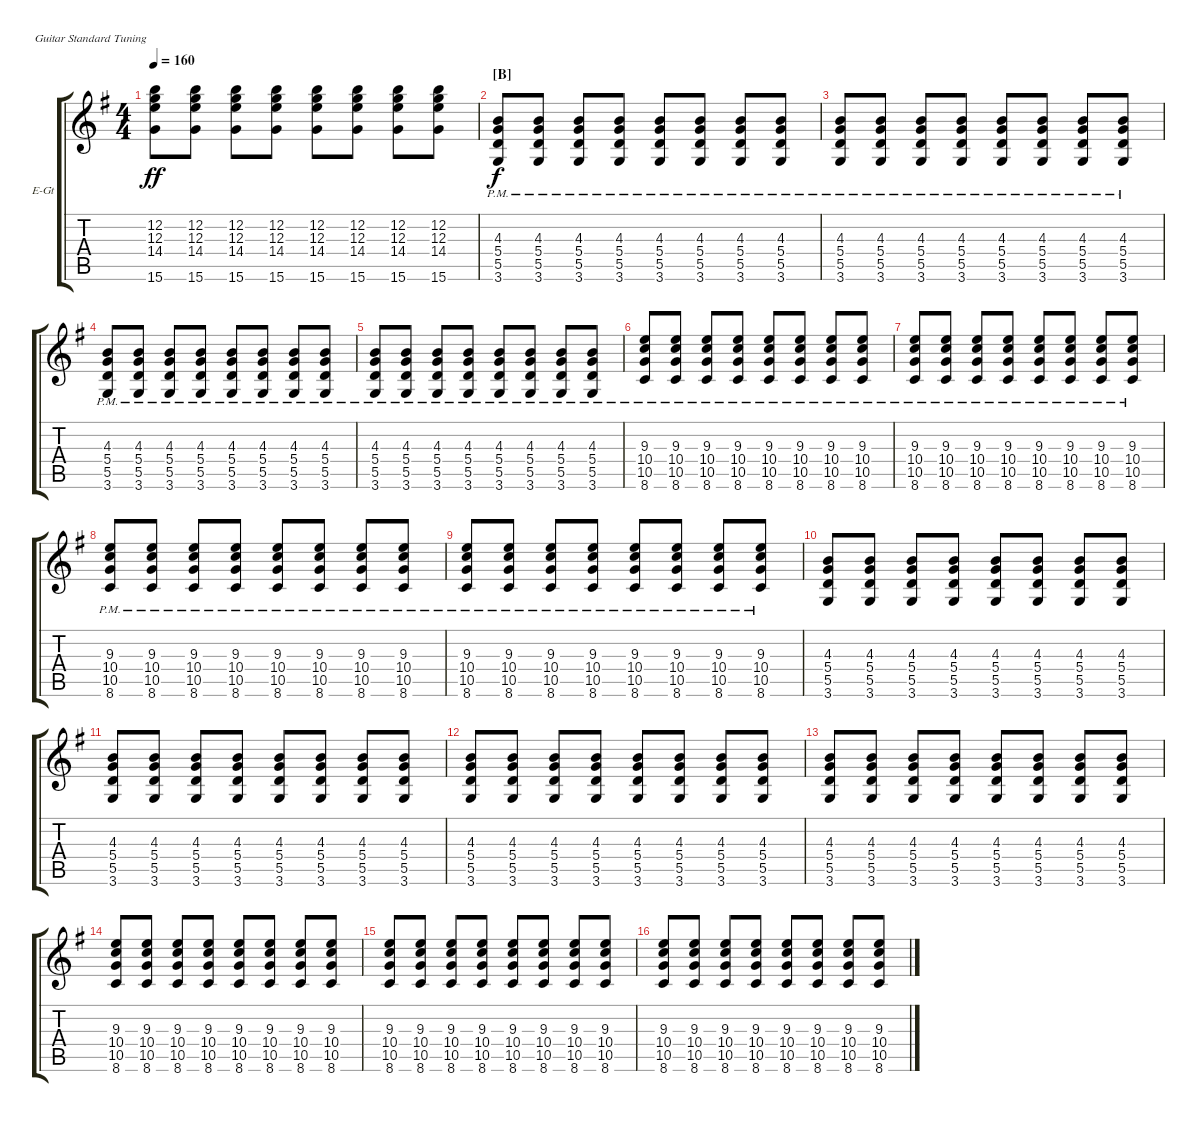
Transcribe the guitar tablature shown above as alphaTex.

\bracketExtendMode groupsimilarinstruments
\firstSystemTrackNameOrientation horizontal
\otherSystemsTrackNameOrientation horizontal
\track ("Albert Hammond Jr." "E-Gt") {instrument overdrivenguitar}
\staff {score tabs}
\tuning (E4 B3 G3 D3 A2 E2)
\ts (4 4)
\tempo 160
\clef g2
\ks g
(12.2 12.3 14.4 15.6).8{dy ff} (12.2 12.3 14.4 15.6).8 (12.2 12.3 14.4 15.6).8 (12.2 12.3 14.4 15.6).8 (12.2 12.3 14.4 15.6).8 (12.2 12.3 14.4 15.6).8 (12.2 12.3 14.4 15.6).8 (12.2 12.3 14.4 15.6).8 |
\section ("B" "")
(4.3{pm} 5.4{pm} 5.5{pm} 3.6{pm}).8{dy f} (4.3{pm} 5.4{pm} 5.5{pm} 3.6{pm}).8 (4.3{pm} 5.4{pm} 5.5{pm} 3.6{pm}).8 (4.3{pm} 5.4{pm} 5.5{pm} 3.6{pm}).8 (4.3{pm} 5.4{pm} 5.5{pm} 3.6{pm}).8 (4.3{pm} 5.4{pm} 5.5{pm} 3.6{pm}).8 (4.3{pm} 5.4{pm} 5.5{pm} 3.6{pm}).8 (4.3{pm} 5.4{pm} 5.5{pm} 3.6{pm}).8 |
(4.3{pm} 5.4{pm} 5.5{pm} 3.6{pm}).8 (4.3{pm} 5.4{pm} 5.5{pm} 3.6{pm}).8 (4.3{pm} 5.4{pm} 5.5{pm} 3.6{pm}).8 (4.3{pm} 5.4{pm} 5.5{pm} 3.6{pm}).8 (4.3{pm} 5.4{pm} 5.5{pm} 3.6{pm}).8 (4.3{pm} 5.4{pm} 5.5{pm} 3.6{pm}).8 (4.3{pm} 5.4{pm} 5.5{pm} 3.6{pm}).8 (4.3{pm} 5.4{pm} 5.5{pm} 3.6{pm}).8 |
(4.3{pm} 5.4{pm} 5.5{pm} 3.6{pm}).8 (4.3{pm} 5.4{pm} 5.5{pm} 3.6{pm}).8 (4.3{pm} 5.4{pm} 5.5{pm} 3.6{pm}).8 (4.3{pm} 5.4{pm} 5.5{pm} 3.6{pm}).8 (4.3{pm} 5.4{pm} 5.5{pm} 3.6{pm}).8 (4.3{pm} 5.4{pm} 5.5{pm} 3.6{pm}).8 (4.3{pm} 5.4{pm} 5.5{pm} 3.6{pm}).8 (4.3{pm} 5.4{pm} 5.5{pm} 3.6{pm}).8 |
(4.3{pm} 5.4{pm} 5.5{pm} 3.6{pm}).8 (4.3{pm} 5.4{pm} 5.5{pm} 3.6{pm}).8 (4.3{pm} 5.4{pm} 5.5{pm} 3.6{pm}).8 (4.3{pm} 5.4{pm} 5.5{pm} 3.6{pm}).8 (4.3{pm} 5.4{pm} 5.5{pm} 3.6{pm}).8 (4.3{pm} 5.4{pm} 5.5{pm} 3.6{pm}).8 (4.3{pm} 5.4{pm} 5.5{pm} 3.6{pm}).8 (4.3{pm} 5.4{pm} 5.5{pm} 3.6{pm}).8 |
(9.3{pm} 10.4{pm} 10.5{pm} 8.6{pm}).8 (9.3{pm} 10.4{pm} 10.5{pm} 8.6{pm}).8 (9.3{pm} 10.4{pm} 10.5{pm} 8.6{pm}).8 (9.3{pm} 10.4{pm} 10.5{pm} 8.6{pm}).8 (9.3{pm} 10.4{pm} 10.5{pm} 8.6{pm}).8 (9.3{pm} 10.4{pm} 10.5{pm} 8.6{pm}).8 (9.3{pm} 10.4{pm} 10.5{pm} 8.6{pm}).8 (9.3{pm} 10.4{pm} 10.5{pm} 8.6{pm}).8 |
(9.3{pm} 10.4{pm} 10.5{pm} 8.6{pm}).8 (9.3{pm} 10.4{pm} 10.5{pm} 8.6{pm}).8 (9.3{pm} 10.4{pm} 10.5{pm} 8.6{pm}).8 (9.3{pm} 10.4{pm} 10.5{pm} 8.6{pm}).8 (9.3{pm} 10.4{pm} 10.5{pm} 8.6{pm}).8 (9.3{pm} 10.4{pm} 10.5{pm} 8.6{pm}).8 (9.3{pm} 10.4{pm} 10.5{pm} 8.6{pm}).8 (9.3{pm} 10.4{pm} 10.5{pm} 8.6{pm}).8 |
(9.3{pm} 10.4{pm} 10.5{pm} 8.6{pm}).8 (9.3{pm} 10.4{pm} 10.5{pm} 8.6{pm}).8 (9.3{pm} 10.4{pm} 10.5{pm} 8.6{pm}).8 (9.3{pm} 10.4{pm} 10.5{pm} 8.6{pm}).8 (9.3{pm} 10.4{pm} 10.5{pm} 8.6{pm}).8 (9.3{pm} 10.4{pm} 10.5{pm} 8.6{pm}).8 (9.3{pm} 10.4{pm} 10.5{pm} 8.6{pm}).8 (9.3{pm} 10.4{pm} 10.5{pm} 8.6{pm}).8 |
(9.3{pm} 10.4{pm} 10.5{pm} 8.6{pm}).8 (9.3{pm} 10.4{pm} 10.5{pm} 8.6{pm}).8 (9.3{pm} 10.4{pm} 10.5{pm} 8.6{pm}).8 (9.3{pm} 10.4{pm} 10.5{pm} 8.6{pm}).8 (9.3{pm} 10.4{pm} 10.5{pm} 8.6{pm}).8 (9.3{pm} 10.4{pm} 10.5{pm} 8.6{pm}).8 (9.3{pm} 10.4{pm} 10.5{pm} 8.6{pm}).8 (9.3{pm} 10.4{pm} 10.5{pm} 8.6{pm}).8 |
(4.3 5.4 5.5 3.6).8 (4.3 5.4 5.5 3.6).8 (4.3 5.4 5.5 3.6).8 (4.3 5.4 5.5 3.6).8 (4.3 5.4 5.5 3.6).8 (4.3 5.4 5.5 3.6).8 (4.3 5.4 5.5 3.6).8 (4.3 5.4 5.5 3.6).8 |
(4.3 5.4 5.5 3.6).8 (4.3 5.4 5.5 3.6).8 (4.3 5.4 5.5 3.6).8 (4.3 5.4 5.5 3.6).8 (4.3 5.4 5.5 3.6).8 (4.3 5.4 5.5 3.6).8 (4.3 5.4 5.5 3.6).8 (4.3 5.4 5.5 3.6).8 |
(4.3 5.4 5.5 3.6).8 (4.3 5.4 5.5 3.6).8 (4.3 5.4 5.5 3.6).8 (4.3 5.4 5.5 3.6).8 (4.3 5.4 5.5 3.6).8 (4.3 5.4 5.5 3.6).8 (4.3 5.4 5.5 3.6).8 (4.3 5.4 5.5 3.6).8 |
(4.3 5.4 5.5 3.6).8 (4.3 5.4 5.5 3.6).8 (4.3 5.4 5.5 3.6).8 (4.3 5.4 5.5 3.6).8 (4.3 5.4 5.5 3.6).8 (4.3 5.4 5.5 3.6).8 (4.3 5.4 5.5 3.6).8 (4.3 5.4 5.5 3.6).8 |
(9.3 10.4 10.5 8.6).8 (9.3 10.4 10.5 8.6).8 (9.3 10.4 10.5 8.6).8 (9.3 10.4 10.5 8.6).8 (9.3 10.4 10.5 8.6).8 (9.3 10.4 10.5 8.6).8 (9.3 10.4 10.5 8.6).8 (9.3 10.4 10.5 8.6).8 |
(9.3 10.4 10.5 8.6).8 (9.3 10.4 10.5 8.6).8 (9.3 10.4 10.5 8.6).8 (9.3 10.4 10.5 8.6).8 (9.3 10.4 10.5 8.6).8 (9.3 10.4 10.5 8.6).8 (9.3 10.4 10.5 8.6).8 (9.3 10.4 10.5 8.6).8 |
(9.3 10.4 10.5 8.6).8 (9.3 10.4 10.5 8.6).8 (9.3 10.4 10.5 8.6).8 (9.3 10.4 10.5 8.6).8 (9.3 10.4 10.5 8.6).8 (9.3 10.4 10.5 8.6).8 (9.3 10.4 10.5 8.6).8 (9.3 10.4 10.5 8.6).8
